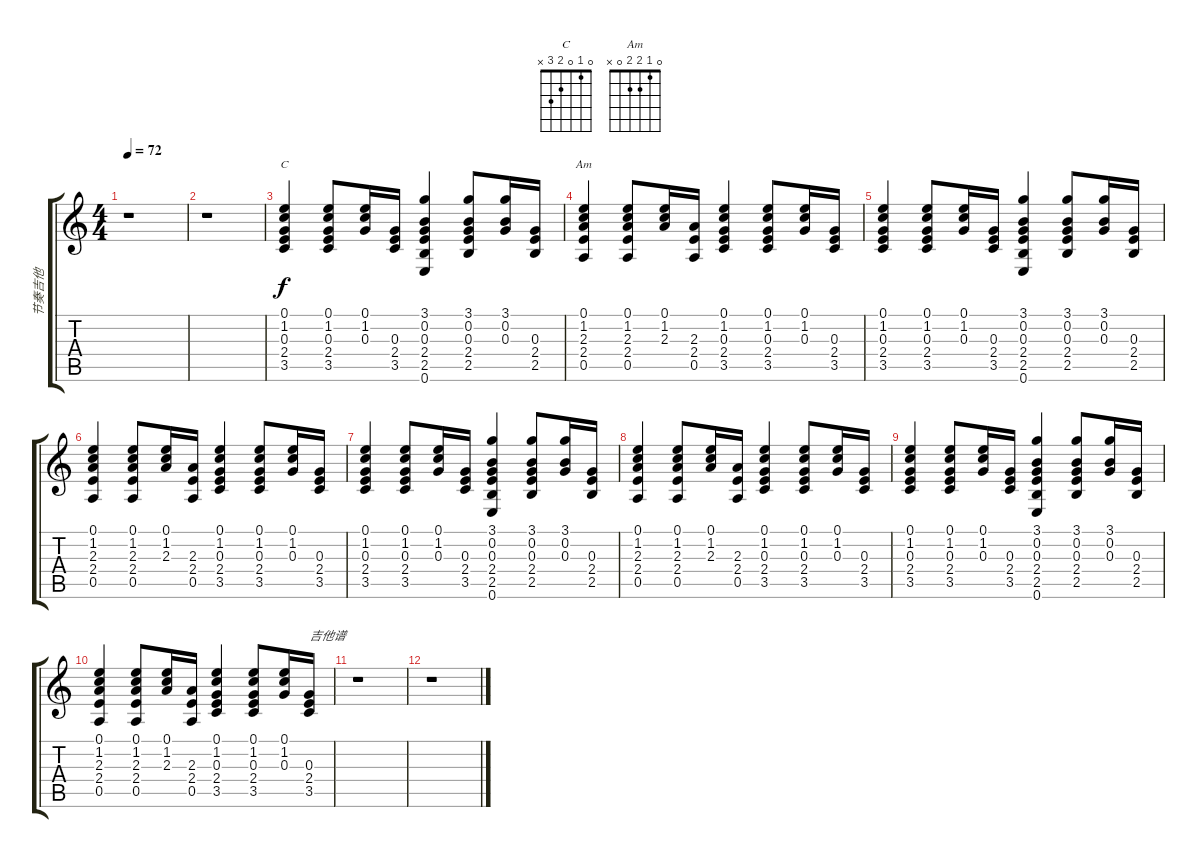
\track ("节奏吉他" "节奏吉他") {instrument acousticguitarsteel}
\staff {score tabs}
\tuning (E4 B3 G3 D3 A2 E2) {hide}
\chord ("C" 0 1 0 2 3 x)
\chord ("Am" 0 1 2 2 0 x)
\ts (4 4)
\tempo 72
\clef g2
\ks c
r.1{dy f} |
r.1{txt ""} |
(0.1 1.2 0.3 2.4 3.5).4{ch "C"} (0.1 1.2 0.3 2.4 3.5).8 (0.1 1.2 0.3).16 (0.3 2.4 3.5).16 (3.1 0.2 0.3 2.4 2.5 0.6).4 (3.1 0.2 0.3 2.4 2.5).8 (3.1 0.2 0.3).16 (0.3 2.4 2.5).16 |
(0.1 1.2 2.3 2.4 0.5).4{ch "Am"} (0.1 1.2 2.3 2.4 0.5).8 (0.1 1.2 2.3).16 (2.3 2.4 0.5).16 (0.1 1.2 0.3 2.4 3.5).4 (0.1 1.2 0.3 2.4 3.5).8 (0.1 1.2 0.3).16 (0.3 2.4 3.5).16 |
(0.1 1.2 0.3 2.4 3.5).4 (0.1 1.2 0.3 2.4 3.5).8 (0.1 1.2 0.3).16 (0.3 2.4 3.5).16 (3.1 0.2 0.3 2.4 2.5 0.6).4 (3.1 0.2 0.3 2.4 2.5).8 (3.1 0.2 0.3).16 (0.3 2.4 2.5).16 |
(0.1 1.2 2.3 2.4 0.5).4 (0.1 1.2 2.3 2.4 0.5).8 (0.1 1.2 2.3).16 (2.3 2.4 0.5).16 (0.1 1.2 0.3 2.4 3.5).4 (0.1 1.2 0.3 2.4 3.5).8 (0.1 1.2 0.3).16 (0.3 2.4 3.5).16 |
(0.1 1.2 0.3 2.4 3.5).4 (0.1 1.2 0.3 2.4 3.5).8 (0.1 1.2 0.3).16 (0.3 2.4 3.5).16 (3.1 0.2 0.3 2.4 2.5 0.6).4 (3.1 0.2 0.3 2.4 2.5).8 (3.1 0.2 0.3).16 (0.3 2.4 2.5).16 |
(0.1 1.2 2.3 2.4 0.5).4 (0.1 1.2 2.3 2.4 0.5).8 (0.1 1.2 2.3).16 (2.3 2.4 0.5).16 (0.1 1.2 0.3 2.4 3.5).4 (0.1 1.2 0.3 2.4 3.5).8 (0.1 1.2 0.3).16 (0.3 2.4 3.5).16 |
(0.1 1.2 0.3 2.4 3.5).4 (0.1 1.2 0.3 2.4 3.5).8 (0.1 1.2 0.3).16 (0.3 2.4 3.5).16 (3.1 0.2 0.3 2.4 2.5 0.6).4 (3.1 0.2 0.3 2.4 2.5).8 (3.1 0.2 0.3).16 (0.3 2.4 2.5).16 |
(0.1 1.2 2.3 2.4 0.5).4 (0.1 1.2 2.3 2.4 0.5).8 (0.1 1.2 2.3).16 (2.3 2.4 0.5).16 (0.1 1.2 0.3 2.4 3.5).4 (0.1 1.2 0.3 2.4 3.5).8 (0.1 1.2 0.3).16 (0.3 2.4 3.5).16{txt "吉他谱"} |
r.1 |
r.1
